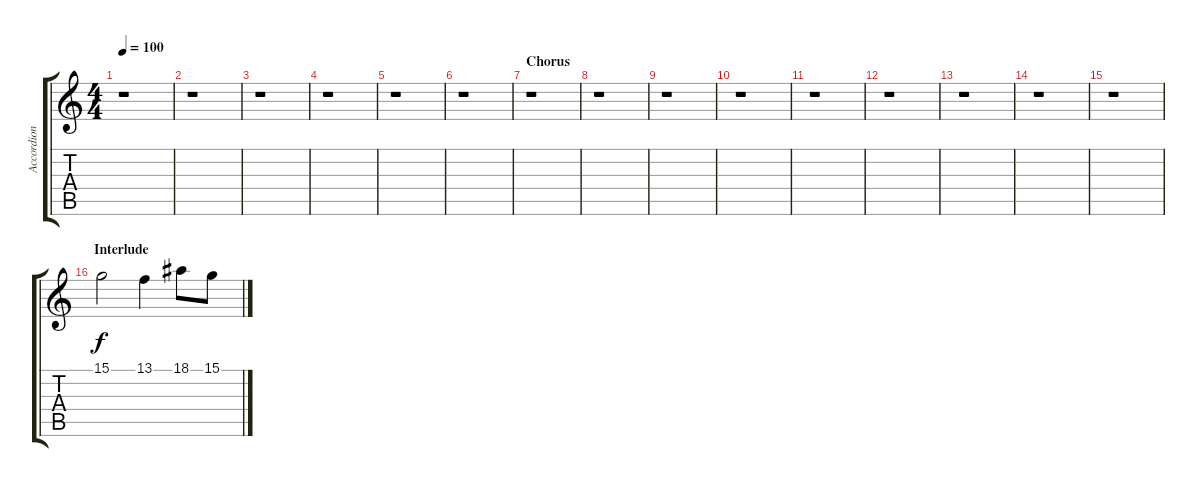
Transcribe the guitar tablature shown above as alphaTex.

\track ("Accordion" "Accordion") {instrument accordion}
\staff {score tabs}
\tuning (E4 B3 G3 D3 A2 E2) {hide}
\ts (4 4)
\tempo 100
\clef g2
\ks c
r.1{dy f} |
r.1 |
r.1 |
r.1 |
r.1 |
r.1 |
\section ("" "Chorus")
r.1 |
r.1 |
r.1 |
r.1 |
r.1 |
r.1 |
r.1 |
r.1 |
r.1 |
\section ("" "Interlude")
15.1.2 13.1.4 18.1.8 15.1.8
